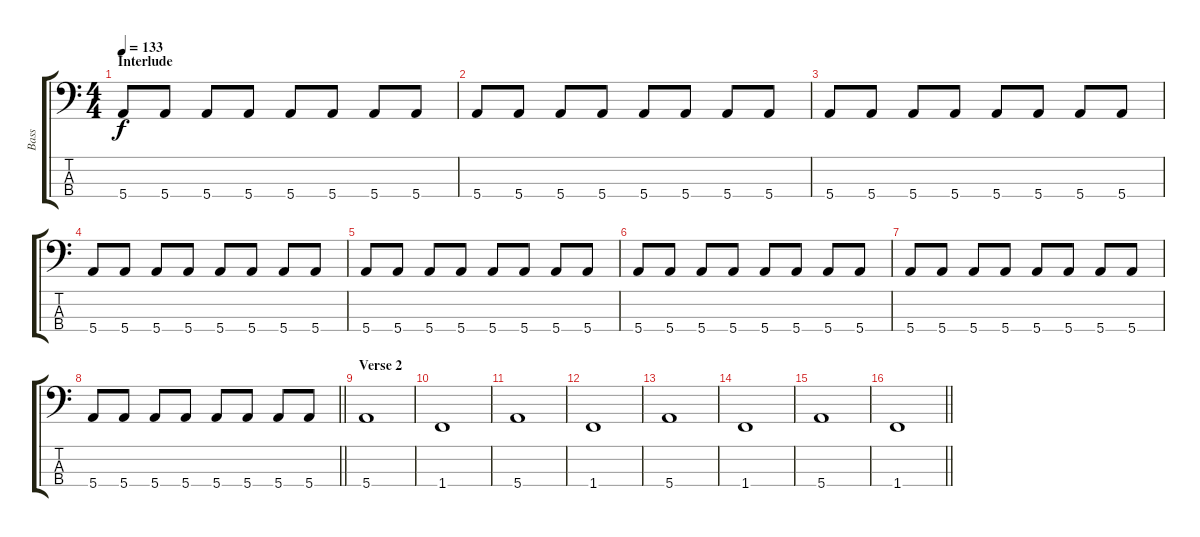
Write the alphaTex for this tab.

\track ("Bass" "Bass") {instrument electricbasspick}
\staff {score tabs}
\tuning (G2 D2 A1 E1) {hide}
\ts (4 4)
\section ("" "Interlude")
\tempo 133
\clef f4
\ks c
5.4.8{dy f} 5.4.8 5.4.8 5.4.8 5.4.8 5.4.8 5.4.8 5.4.8 |
5.4.8 5.4.8 5.4.8 5.4.8 5.4.8 5.4.8 5.4.8 5.4.8 |
5.4.8 5.4.8 5.4.8 5.4.8 5.4.8 5.4.8 5.4.8 5.4.8 |
5.4.8 5.4.8 5.4.8 5.4.8 5.4.8 5.4.8 5.4.8 5.4.8 |
5.4.8 5.4.8 5.4.8 5.4.8 5.4.8 5.4.8 5.4.8 5.4.8 |
5.4.8 5.4.8 5.4.8 5.4.8 5.4.8 5.4.8 5.4.8 5.4.8 |
5.4.8 5.4.8 5.4.8 5.4.8 5.4.8 5.4.8 5.4.8 5.4.8 |
\barLineRight lightlight
5.4.8 5.4.8 5.4.8 5.4.8 5.4.8 5.4.8 5.4.8 5.4.8 |
\section ("" "Verse 2")
5.4.1 |
1.4.1 |
5.4.1 |
1.4.1 |
5.4.1 |
1.4.1 |
5.4.1 |
\barLineRight lightlight
1.4.1
